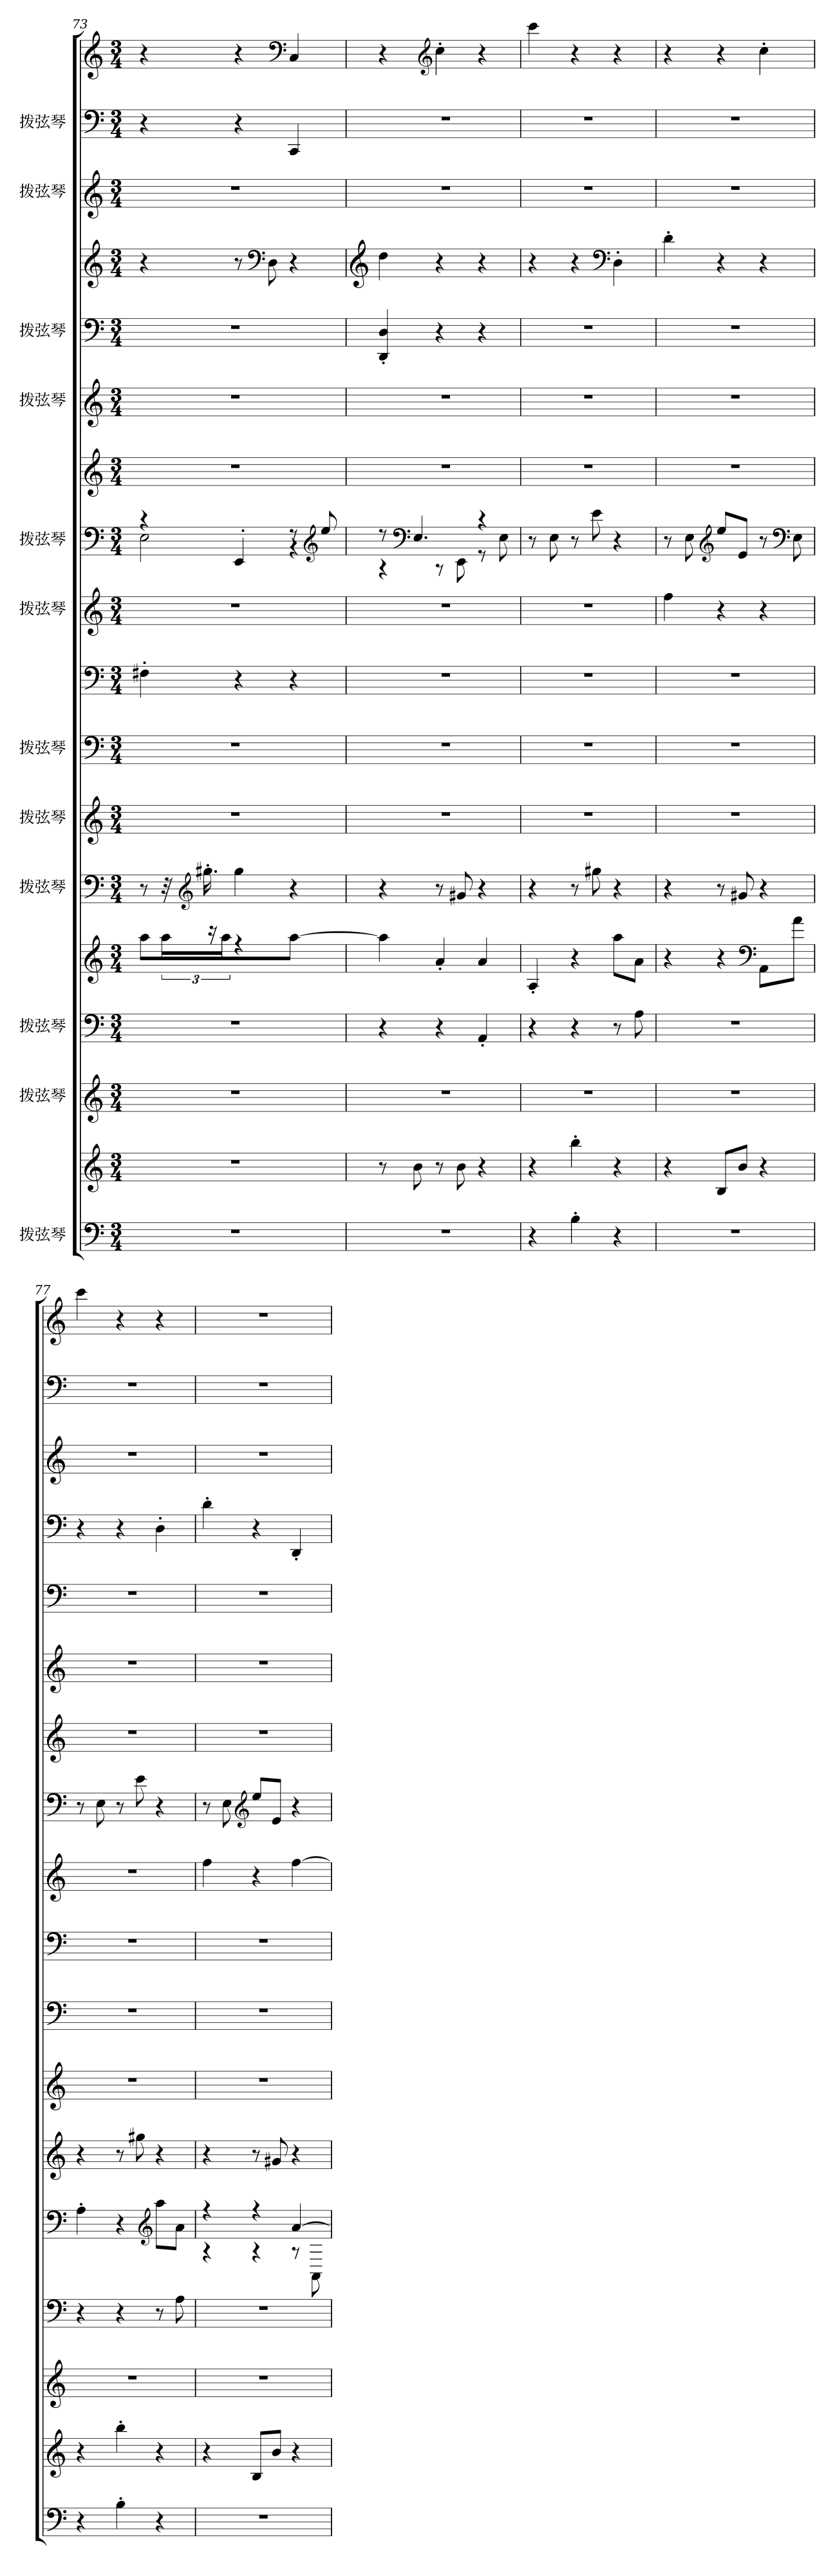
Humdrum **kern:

**kern	**kern	**kern	**kern	**kern	**kern	**kern	**kern	**kern	**kern	**kern	**kern	**kern	**kern	**kern	**kern	**kern	**kern
*part12	*part12	*part11	*part10	*part10	*part9	*part8	*part7	*part7	*part6	*part5	*part5	*part4	*part3	*part3	*part2	*part1	*part1
*staff18	*staff17	*staff16	*staff15	*staff14	*staff13	*staff12	*staff11	*staff10	*staff9	*staff8	*staff7	*staff6	*staff5	*staff4	*staff3	*staff2	*staff1
*I"拨弦琴	*	*I"拨弦琴	*I"拨弦琴	*	*I"拨弦琴	*I"拨弦琴	*I"拨弦琴	*	*I"拨弦琴	*I"拨弦琴	*	*I"拨弦琴	*I"拨弦琴	*	*I"拨弦琴	*I"拨弦琴	*
*clefF4	*clefG2	*clefG2	*clefF4	*clefG2	*clefF4	*clefG2	*clefF4	*clefF4	*clefG2	*clefF4	*clefG2	*clefG2	*clefF4	*clefG2	*clefG2	*clefF4	*clefG2
*k[]	*k[]	*k[]	*k[]	*k[]	*k[]	*k[]	*k[]	*k[]	*k[]	*k[]	*k[]	*k[]	*k[]	*k[]	*k[]	*k[]	*k[]
*M3/4	*M3/4	*M3/4	*M3/4	*M3/4	*M3/4	*M3/4	*M3/4	*M3/4	*M3/4	*M3/4	*M3/4	*M3/4	*M3/4	*M3/4	*M3/4	*M3/4	*M3/4
=73	=73	=73	=73	=73	=73	=73	=73	=73	=73	=73	=73	=73	=73	=73	=73	=73	=73
*	*	*	*	*	*	*	*	*	*	*^	*	*	*	*	*	*	*
2.r	2.r	2.r	2.r	8aa\L	8r	2.r	2.r	4F#X'\	2.r	4r	2E\	2.r	2.r	2.r	4r	2.r	4r	4r
.	.	.	.	24aa\Jk	32r	.	.	.	.	.	.	.	.	.	.	.	.	.
*	*	*	*	*	*clefG2	*	*	*	*	*	*	*	*	*	*	*	*	*
.	.	.	.	.	16.gg#X'\	.	.	.	.	.	.	.	.	.	.	.	.	.
.	.	.	.	24r	.	.	.	.	.	.	.	.	.	.	.	.	.	.
.	.	.	.	24aa\	.	.	.	.	.	.	.	.	.	.	.	.	.	.
.	.	.	.	4r	4gg#\	.	.	4r	.	4EE'/	.	.	.	.	8r	.	4r	4r
*	*	*	*	*	*	*	*	*	*	*	*	*	*	*	*clefF4	*	*	*
.	.	.	.	.	.	.	.	.	.	.	.	.	.	.	8D\	.	.	.
*	*	*	*	*	*	*	*	*	*	*	*	*	*	*	*	*	*	*clefF4
.	.	.	.	[4aa\	4r	.	.	4r	.	8r	4r	.	.	.	4r	.	4CC/	4C/
*	*	*	*	*	*	*	*	*	*	*clefG2	*	*	*	*	*	*	*	*
.	.	.	.	.	.	.	.	.	.	8ee/	.	.	.	.	.	.	.	.
=74	=74	=74	=74	=74	=74	=74	=74	=74	=74	=74	=74	=74	=74	=74	=74	=74	=74	=74
*	*	*	*	*	*	*	*	*	*	*	*	*	*	*	*clefG2	*	*	*
2.r	8r	2.r	4r	4aa\]	4r	2.r	2.r	2.r	2.r	8r	4r	2.r	2.r	4DD/' 4D/'	4dd\	2.r	2.r	4r
*	*	*	*	*	*	*	*	*	*	*clefF4	*	*	*	*	*	*	*	*
.	8b\	.	.	.	.	.	.	.	.	4.E/	.	.	.	.	.	.	.	.
*	*	*	*	*	*	*	*	*	*	*	*	*	*	*	*	*	*	*clefG2
.	8r	.	4r	4a'/	8r	.	.	.	.	.	8r	.	.	4r	4r	.	.	4cc'\
.	8b\	.	.	.	8g#X/	.	.	.	.	.	8EE\	.	.	.	.	.	.	.
.	4r	.	4AA'/	4a/	4r	.	.	.	.	4r	8r	.	.	4r	4r	.	.	4r
.	.	.	.	.	.	.	.	.	.	.	8E\	.	.	.	.	.	.	.
*	*	*	*	*	*	*	*	*	*	*v	*v	*	*	*	*	*	*	*
!!LO:PB:g=z
=75	=75	=75	=75	=75	=75	=75	=75	=75	=75	=75	=75	=75	=75	=75	=75	=75	=75
4r	4r	2.r	4r	4A'/	4r	2.r	2.r	2.r	2.r	8r	2.r	2.r	2.r	4r	2.r	2.r	4ccc\
.	.	.	.	.	.	.	.	.	.	8E\	.	.	.	.	.	.	.
4B'\	4bb'\	.	4r	4r	8r	.	.	.	.	8r	.	.	.	4r	.	.	4r
.	.	.	.	.	8gg#X\	.	.	.	.	8e\	.	.	.	.	.	.	.
*	*	*	*	*	*	*	*	*	*	*	*	*	*	*clefF4	*	*	*
4r	4r	.	8r	8aa\L	4r	.	.	.	.	4r	.	.	.	4D'\	.	.	4r
.	.	.	8A\	8a\J	.	.	.	.	.	.	.	.	.	.	.	.	.
=76	=76	=76	=76	=76	=76	=76	=76	=76	=76	=76	=76	=76	=76	=76	=76	=76	=76
2.r	4r	2.r	2.r	4r	4r	2.r	2.r	2.r	4ff\	8r	2.r	2.r	2.r	4d'\	2.r	2.r	4r
.	.	.	.	.	.	.	.	.	.	8E\	.	.	.	.	.	.	.
*	*	*	*	*	*	*	*	*	*	*clefG2	*	*	*	*	*	*	*
.	8B/L	.	.	4r	8r	.	.	.	4r	8ee/L	.	.	.	4r	.	.	4r
.	8b/J	.	.	.	8g#X/	.	.	.	.	8e/J	.	.	.	.	.	.	.
*	*	*	*	*clefF4	*	*	*	*	*	*	*	*	*	*	*	*	*
.	4r	.	.	8AA\L	4r	.	.	.	4r	8r	.	.	.	4r	.	.	4cc'\
*	*	*	*	*	*	*	*	*	*	*clefF4	*	*	*	*	*	*	*
.	.	.	.	8a\J	.	.	.	.	.	8E\	.	.	.	.	.	.	.
=77	=77	=77	=77	=77	=77	=77	=77	=77	=77	=77	=77	=77	=77	=77	=77	=77	=77
4r	4r	2.r	4r	4A'\	4r	2.r	2.r	2.r	2.r	8r	2.r	2.r	2.r	4r	2.r	2.r	4ccc\
.	.	.	.	.	.	.	.	.	.	8E\	.	.	.	.	.	.	.
4B'\	4bb'\	.	4r	4r	8r	.	.	.	.	8r	.	.	.	4r	.	.	4r
.	.	.	.	.	8gg#X\	.	.	.	.	8e\	.	.	.	.	.	.	.
*	*	*	*	*clefG2	*	*	*	*	*	*	*	*	*	*	*	*	*
4r	4r	.	8r	8aa\L	4r	.	.	.	.	4r	.	.	.	4D'\	.	.	4r
.	.	.	8A\	8a\J	.	.	.	.	.	.	.	.	.	.	.	.	.
=78	=78	=78	=78	=78	=78	=78	=78	=78	=78	=78	=78	=78	=78	=78	=78	=78	=78
*	*	*	*	*^	*	*	*	*	*	*	*	*	*	*	*	*	*
2.r	4r	2.r	2.r	4r	4r	4r	2.r	2.r	2.r	4ff\	8r	2.r	2.r	2.r	4d'\	2.r	2.r	2.r
.	.	.	.	.	.	.	.	.	.	.	8E\	.	.	.	.	.	.	.
*	*	*	*	*	*	*	*	*	*	*	*clefG2	*	*	*	*	*	*	*
.	8B/L	.	.	4r	4r	8r	.	.	.	4r	8ee/L	.	.	.	4r	.	.	.
.	8b/J	.	.	.	.	8g#X/	.	.	.	.	8e/J	.	.	.	.	.	.	.
.	4r	.	.	[4a/	8r	4r	.	.	.	[4ff\	4r	.	.	.	4DD'/	.	.	.
.	.	.	.	.	8AA\	.	.	.	.	.	.	.	.	.	.	.	.	.
*	*	*	*	*v	*v	*	*	*	*	*	*	*	*	*	*	*	*	*
=	=	=	=	=	=	=	=	=	=	=	=	=	=	=	=	=	=
*-	*-	*-	*-	*-	*-	*-	*-	*-	*-	*-	*-	*-	*-	*-	*-	*-	*-
